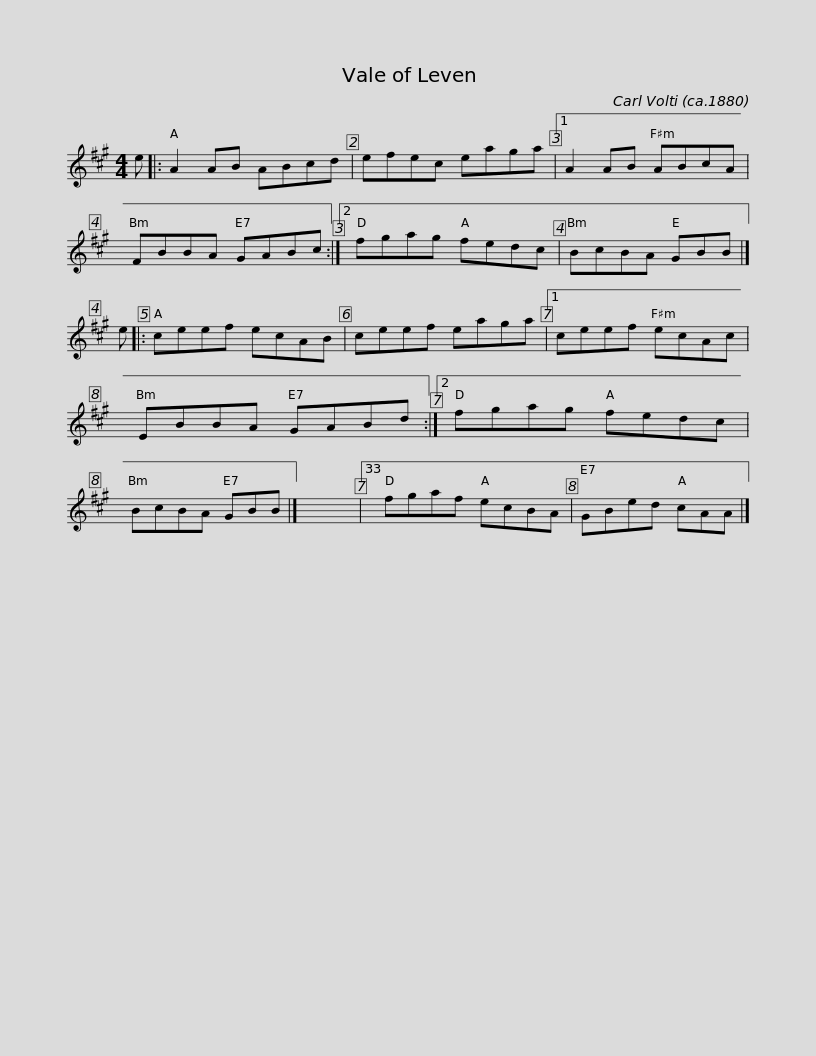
X:1
L:1/8
M:4/4
I:linebreak $
K:A
V:1 treble
V:1
 e |: A2 AB ABcd | efec eaga |1 A2 AB ABcA | FBBA GABc :|2 %5
 fgag fedc |$ BcBA GBB |] e |: ceef ecAB | ceef eaga |1 %10
 ceef ecAc | EBBA GABd :|2$ fgag fedc | BcBA GBB |] x8 |33 %15
 fgaf ecBA | GBed cAA |] %17
